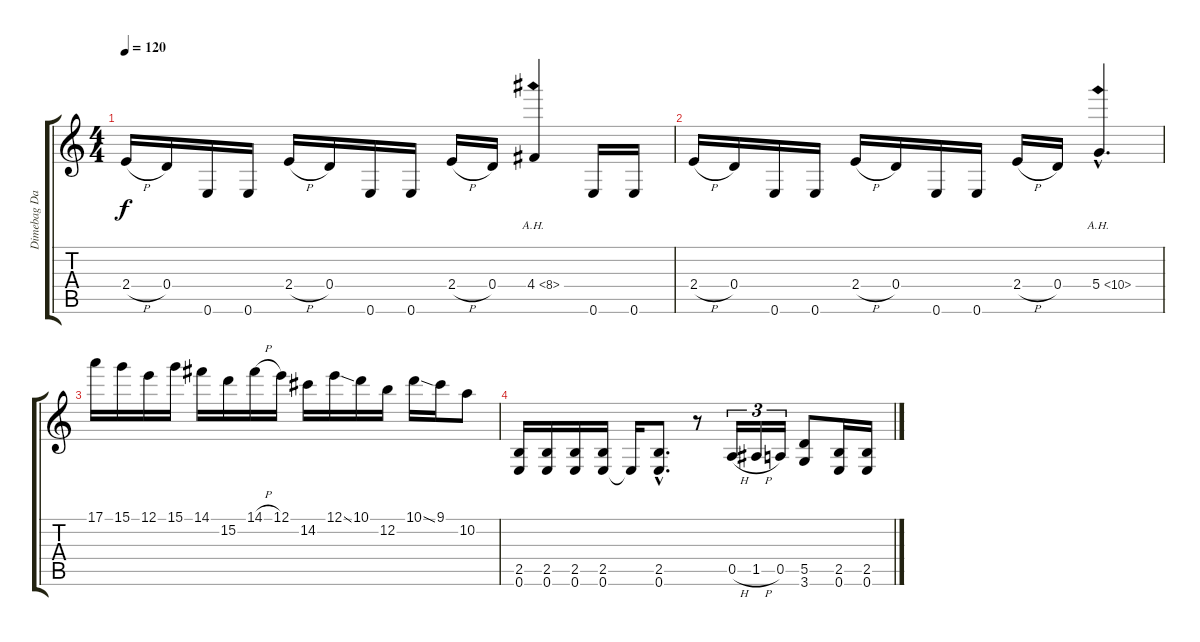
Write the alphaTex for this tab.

\track ("Dimebag Darell" "Dimebag Da") {instrument distortionguitar}
\staff {score tabs}
\tuning (E4 B3 G3 D3 A2 E2) {hide}
\ts (4 4)
\tempo 120
\clef g2
\ks c
2.4{h}.16{dy f} 0.4.16 0.6.16 0.6.16 2.4{h}.16 0.4.16 0.6.16 0.6.16 2.4{h}.16 0.4.16 4.4{ah 4}.4 0.6.16 0.6.16 |
2.4{h}.16 0.4.16 0.6.16 0.6.16 2.4{h}.16 0.4.16 0.6.16 0.6.16 2.4{h}.16 0.4.16 5.4{ah 5 hac}.4{d} |
17.1.16 15.1.16 12.1.16 15.1.16 14.1.16 15.2.16 14.1{h}.16 12.1.16 14.2.16 12.1{ss}.16 10.1.16 12.2.16 10.1{ss}.16 9.1.16 10.2.8 |
(2.5 0.6).16 (2.5 0.6).16 (2.5 0.6).16 (2.5 0.6).16 0.6{t}.16 (2.5{hac} 0.6{hac}).8{d} r.8 0.5{h}.16{tu (3 2)} 1.5{h}.16{tu (3 2)} 0.5.16{tu (3 2)} (5.5 3.6).8 (2.5 0.6).16 (2.5 0.6).16
